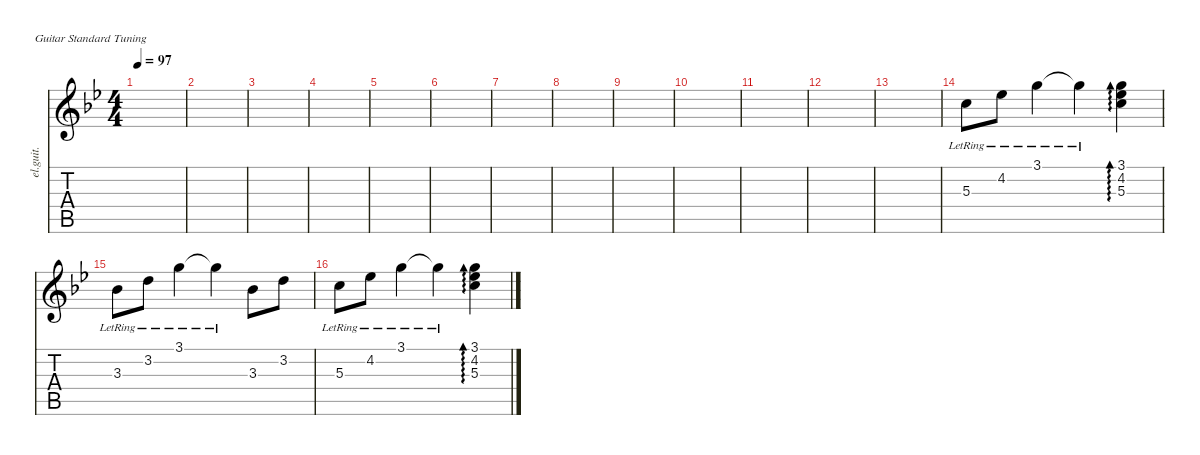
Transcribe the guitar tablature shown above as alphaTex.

\defaultSystemsLayout 4
\hideDynamics
\bracketExtendMode nobrackets
\otherSystemsTrackNameOrientation horizontal
\track ("Clean Guitar" "el.guit.") {instrument electricguitarclean}
\staff {score tabs}
\tuning (E4 B3 G3 D3 A2 E2)
\ts (4 4)
\tempo 97
\clef g2
\ks bb
|
|
|
|
|
|
|
|
|
|
|
|
|
5.3{lr}.8 4.2{lr}.8 3.1{lr}.4 3.1{lr t}.4 (3.1 4.2 5.3).4{ad 0} |
3.3{lr}.8 3.2{lr}.8 3.1{lr}.4 3.1{lr t}.4 3.3.8 3.2.8 |
5.3{lr}.8 4.2{lr}.8 3.1{lr}.4 3.1{lr t}.4 (3.1 4.2 5.3).4{ad 0}
